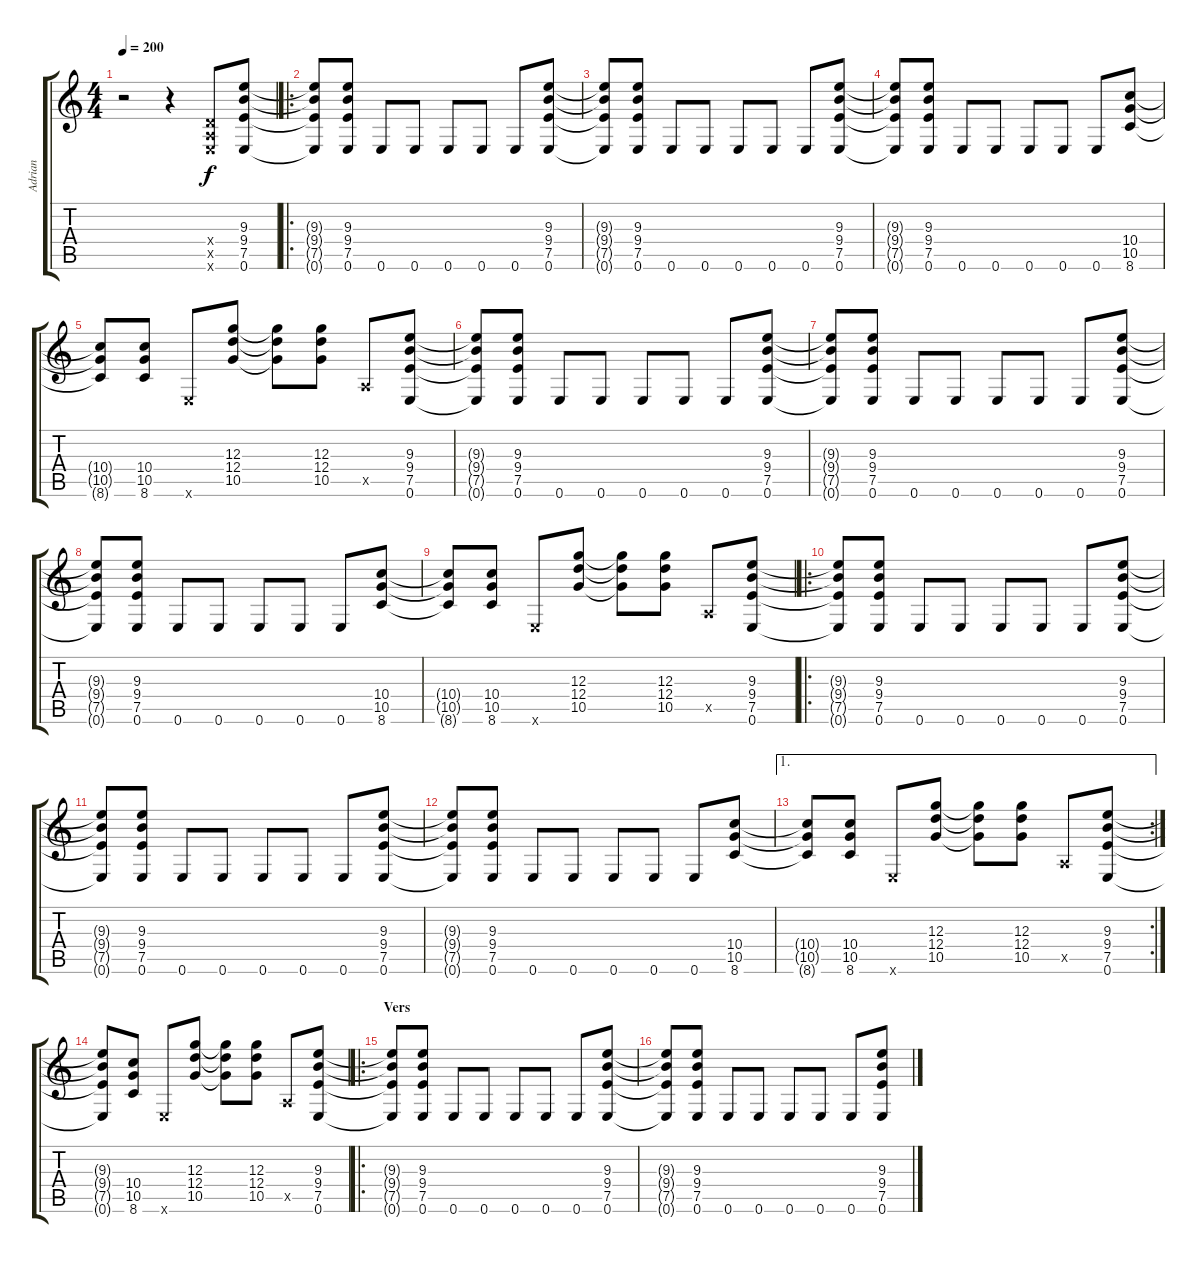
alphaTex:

\track ("Adrian" "Adrian") {instrument distortionguitar}
\staff {score tabs}
\tuning (E4 B3 G3 D3 A2 E2) {hide}
\ts (4 4)
\tempo 200
\clef g2
\ks c
r.2{dy f instrument distortionguitar} r.4 (0.4{x} 0.5{x} 0.6{x}).8 (9.3 9.4 7.5 0.6).8 |
\ro
(9.3{t} 9.4{t} 7.5{t} 0.6{t}).8 (9.3 9.4 7.5 0.6).8 0.6.8 0.6.8 0.6.8 0.6.8 0.6.8 (9.3 9.4 7.5 0.6).8 |
(9.3{t} 9.4{t} 7.5{t} 0.6{t}).8 (9.3 9.4 7.5 0.6).8 0.6.8 0.6.8 0.6.8 0.6.8 0.6.8 (9.3 9.4 7.5 0.6).8 |
(9.3{t} 9.4{t} 7.5{t} 0.6{t}).8 (9.3 9.4 7.5 0.6).8 0.6.8 0.6.8 0.6.8 0.6.8 0.6.8 (10.4 10.5 8.6).8 |
(10.4{t} 10.5{t} 8.6{t}).8 (10.4 10.5 8.6).8 0.6{x}.8 (12.3 12.4 10.5).8 (12.3{t} 12.4{t} 10.5{t}).8 (12.3 12.4 10.5).8 0.5{x}.8 (9.3 9.4 7.5 0.6).8 |
(9.3{t} 9.4{t} 7.5{t} 0.6{t}).8 (9.3 9.4 7.5 0.6).8 0.6.8 0.6.8 0.6.8 0.6.8 0.6.8 (9.3 9.4 7.5 0.6).8 |
(9.3{t} 9.4{t} 7.5{t} 0.6{t}).8 (9.3 9.4 7.5 0.6).8 0.6.8 0.6.8 0.6.8 0.6.8 0.6.8 (9.3 9.4 7.5 0.6).8 |
(9.3{t} 9.4{t} 7.5{t} 0.6{t}).8 (9.3 9.4 7.5 0.6).8 0.6.8 0.6.8 0.6.8 0.6.8 0.6.8 (10.4 10.5 8.6).8 |
(10.4{t} 10.5{t} 8.6{t}).8 (10.4 10.5 8.6).8 0.6{x}.8 (12.3 12.4 10.5).8 (12.3{t} 12.4{t} 10.5{t}).8 (12.3 12.4 10.5).8 0.5{x}.8 (9.3 9.4 7.5 0.6).8 |
\ro
(9.3{t} 9.4{t} 7.5{t} 0.6{t}).8 (9.3 9.4 7.5 0.6).8 0.6.8 0.6.8 0.6.8 0.6.8 0.6.8 (9.3 9.4 7.5 0.6).8 |
(9.3{t} 9.4{t} 7.5{t} 0.6{t}).8 (9.3 9.4 7.5 0.6).8 0.6.8 0.6.8 0.6.8 0.6.8 0.6.8 (9.3 9.4 7.5 0.6).8 |
(9.3{t} 9.4{t} 7.5{t} 0.6{t}).8 (9.3 9.4 7.5 0.6).8 0.6.8 0.6.8 0.6.8 0.6.8 0.6.8 (10.4 10.5 8.6).8 |
\ae 1
\rc 2
(10.4{t} 10.5{t} 8.6{t}).8 (10.4 10.5 8.6).8 0.6{x}.8 (12.3 12.4 10.5).8 (12.3{t} 12.4{t} 10.5{t}).8 (12.3 12.4 10.5).8 0.5{x}.8 (9.3 9.4 7.5 0.6).8 |
(9.3{t} 9.4{t} 7.5{t} 0.6{t}).8 (10.4 10.5 8.6).8 0.6{x}.8 (12.3 12.4 10.5).8 (12.3{t} 12.4{t} 10.5{t}).8 (12.3 12.4 10.5).8 0.5{x}.8 (9.3 9.4 7.5 0.6).8 |
\ro
\section ("" "Vers")
(9.3{t} 9.4{t} 7.5{t} 0.6{t}).8 (9.3 9.4 7.5 0.6).8 0.6.8 0.6.8 0.6.8 0.6.8 0.6.8 (9.3 9.4 7.5 0.6).8 |
(9.3{t} 9.4{t} 7.5{t} 0.6{t}).8 (9.3 9.4 7.5 0.6).8 0.6.8 0.6.8 0.6.8 0.6.8 0.6.8 (9.3 9.4 7.5 0.6).8
